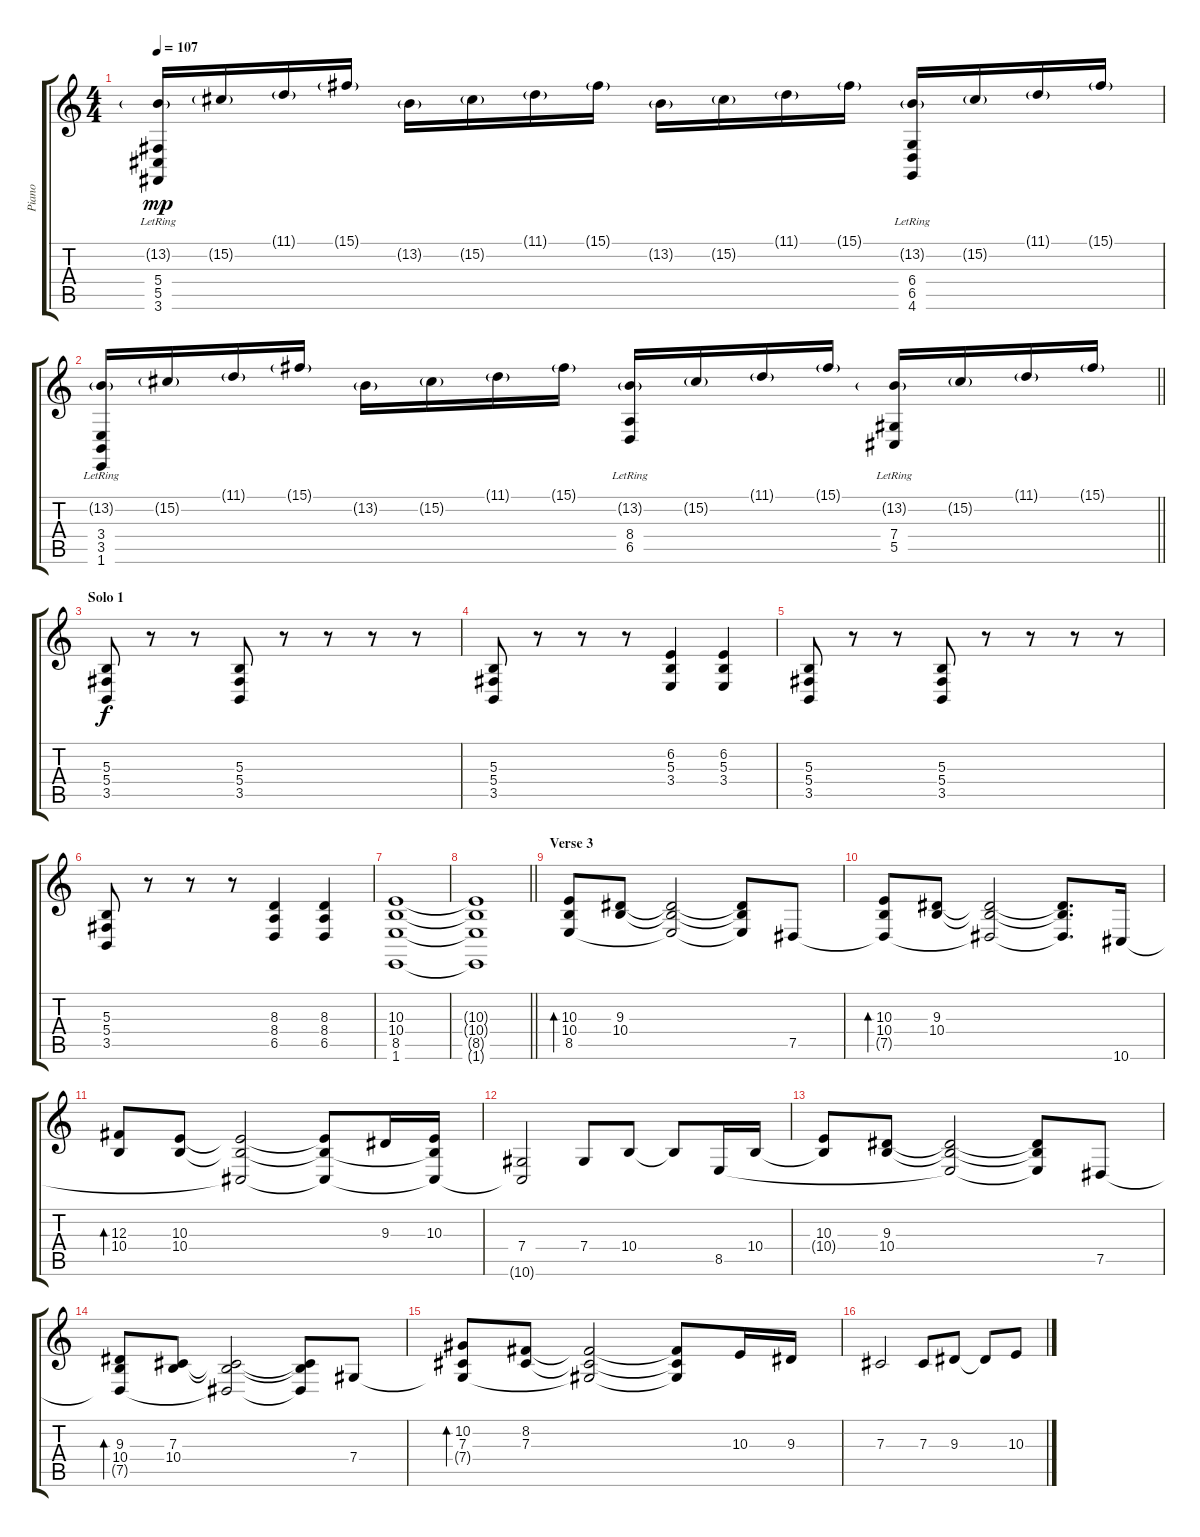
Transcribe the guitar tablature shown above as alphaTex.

\track ("Piano" "Piano") {instrument acousticgrandpiano}
\staff {score tabs}
\tuning (Eb4 Bb3 Gb3 Db3 Ab2 Eb2) {hide}
\ts (4 4)
\tempo 107
\clef g2
\ks c
(13.2{g} 5.4{lr} 5.5{lr} 3.6{lr}).16{dy mp} 15.2{g}.16 11.1{g}.16 15.1{g}.16 13.2{g}.16 15.2{g}.16 11.1{g}.16 15.1{g}.16 13.2{g}.16 15.2{g}.16 11.1{g}.16 15.1{g}.16 (13.2{g} 6.4{lr} 6.5{lr} 4.6{lr}).16 15.2{g}.16 11.1{g}.16 15.1{g}.16 |
\barLineRight lightlight
(13.2{g} 3.4{lr} 3.5{lr} 1.6{lr}).16 15.2{g}.16 11.1{g}.16 15.1{g}.16 13.2{g}.16 15.2{g}.16 11.1{g}.16 15.1{g}.16 (13.2{g} 8.4{lr} 6.5{lr}).16 15.2{g}.16 11.1{g}.16 15.1{g}.16 (13.2{g} 7.4{lr} 5.5{lr}).16 15.2{g}.16 11.1{g}.16 15.1{g}.16 |
\section ("" "Solo 1")
(5.3 5.4 3.5).8{dy f} r.8 r.8 (5.3 5.4 3.5).8 r.8 r.8 r.8 r.8 |
(5.3 5.4 3.5).8 r.8 r.8 r.8 (6.2 5.3 3.4).4 (6.2 5.3 3.4).4 |
(5.3 5.4 3.5).8 r.8 r.8 (5.3 5.4 3.5).8 r.8 r.8 r.8 r.8 |
(5.3 5.4 3.5).8 r.8 r.8 r.8 (8.3 8.4 6.5).4 (8.3 8.4 6.5).4 |
(10.3 10.4 8.5 1.6).1 |
\barLineRight lightlight
(10.3{t} 10.4{t} 8.5{t} 1.6{t}).1 |
\section ("" "Verse 3")
(10.3 10.4 8.5).8{bd 60 volume 13} (9.3 10.4).8 (9.3{t} 10.4{t} 8.5{t}).2 (9.3{t} 10.4{t} 8.5{t}).8 7.5.8 |
(10.3 10.4 7.5{t}).8{bd 60} (9.3 10.4).8 (9.3{t} 10.4{t} 7.5{t}).2 (9.3{t} 10.4{t} 7.5{t}).8{d} 10.6.16 |
(12.3 10.4).8{bd 60} (10.3 10.4).8 (10.3{t} 10.4{t} 10.6{t}).2 (10.3{t} 10.4{t} 10.6{t}).8 9.3.16 (10.3 10.4{t} 10.6{t}).16 |
(7.4 10.6{t}).2 7.4.8 10.4.8 10.4{t}.8 8.5.16 10.4.16 |
(10.3 10.4{t}).8 (9.3 10.4).8 (9.3{t} 10.4{t} 8.5{t}).2 (9.3{t} 10.4{t} 8.5{t}).8 7.5.8 |
(9.3 10.4 7.5{t}).8{bd 60} (7.3 10.4).8 (7.3{t} 10.4{t} 7.5{t}).2 (7.3{t} 10.4{t} 7.5{t}).8 7.4.8 |
(10.2 7.3 7.4{t}).8{bd 60} (8.2 7.3).8 (8.2{t} 7.3{t} 7.4{t}).2 (8.2{t} 7.3{t} 7.4{t}).8 10.3.16 9.3.16 |
7.3.2 7.3.8 9.3.8 9.3{t}.8 10.3.8
